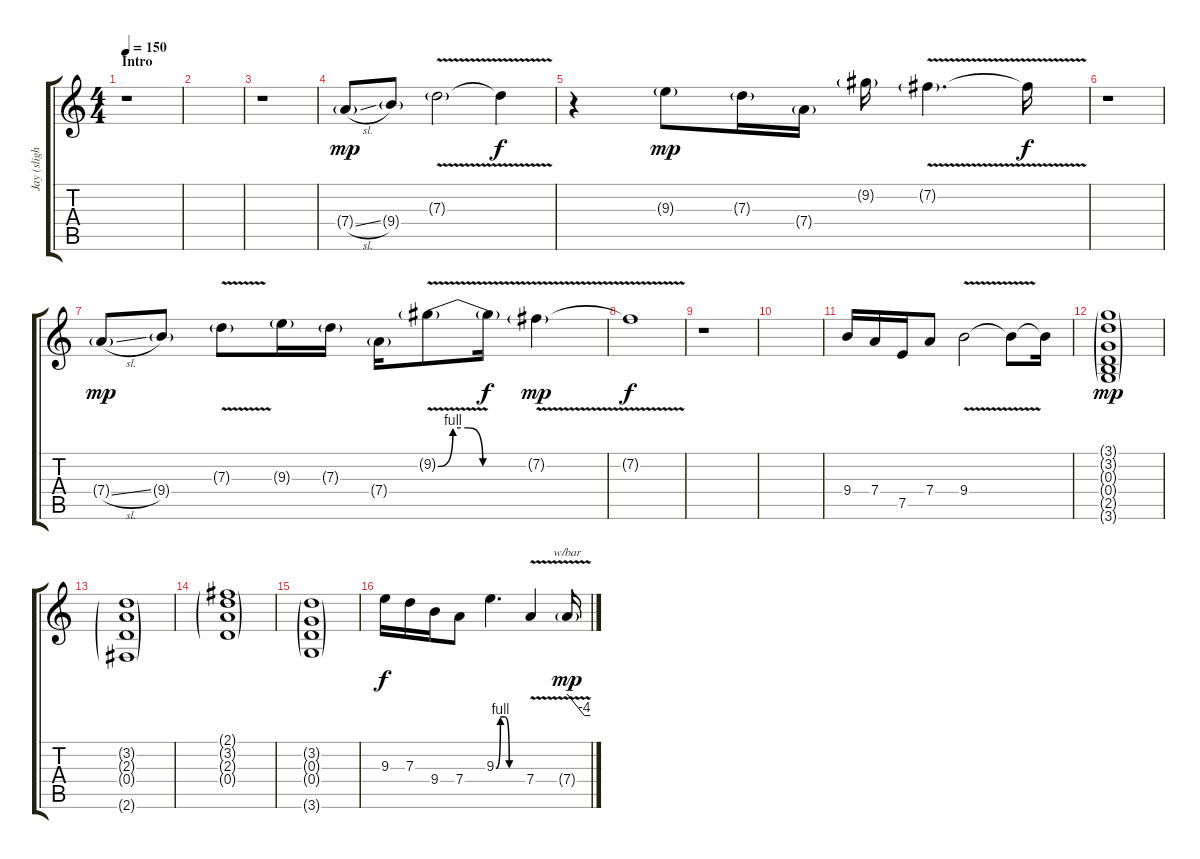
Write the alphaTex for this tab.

\track ("Jay (slightly overdriven jazz guitar)" "Jay (sligh") {instrument electricguitarjazz}
\staff {score tabs}
\tuning (E4 B3 G3 D3 A2 E2) {hide}
\ts (4 4)
\section ("" "Intro")
\tempo 150
\clef g2
\ks c
r.1{dy mp instrument electricguitarjazz} |
|
r.1 |
7.4{sl g}.8 9.4{g}.8 7.3{v g}.2 7.3{t}.4{dy f} |
r.4 9.3{g}.8{dy mp} 7.3{g}.16 7.4{g}.16 9.2{g}.16 7.2{v g}.4{d} 7.2{t}.16{dy f} |
r.1 |
7.4{sl g}.8{dy mp} 9.4{g}.8 7.3{v g}.8 9.3{g}.16 7.3{g}.16 7.4{g}.16 9.2{be (custom 0 0 10 4 20 4 30 0 60 0) v g}.8 9.2{t}.16{dy f} 7.2{v g}.4{dy mp} |
7.2{t}.1{dy f} |
r.1 |
|
9.4.16 7.4.16 7.5.16 7.4.8 9.4{v}.2 9.4{t}.8 9.4{t}.16 |
(3.1{g} 3.2{g} 0.3{g} 0.4{g} 2.5{g} 3.6{g}).1{dy mp} |
(3.2{g} 2.3{g} 0.4{g} 2.6{g}).1 |
(2.1{g} 3.2{g} 2.3{g} 0.4{g}).1 |
(3.2{g} 0.3{g} 0.4{g} 3.6{g}).1 |
9.3.16{dy f} 7.3.16 9.4.16 7.4.8 9.3{be (custom 0 0 10 4 20 4 30 0 60 0)}.4{d} 7.4{v}.4 7.4{v g}.16{tbe (custom default 0 0 45 -16 60 -16) dy mp}
